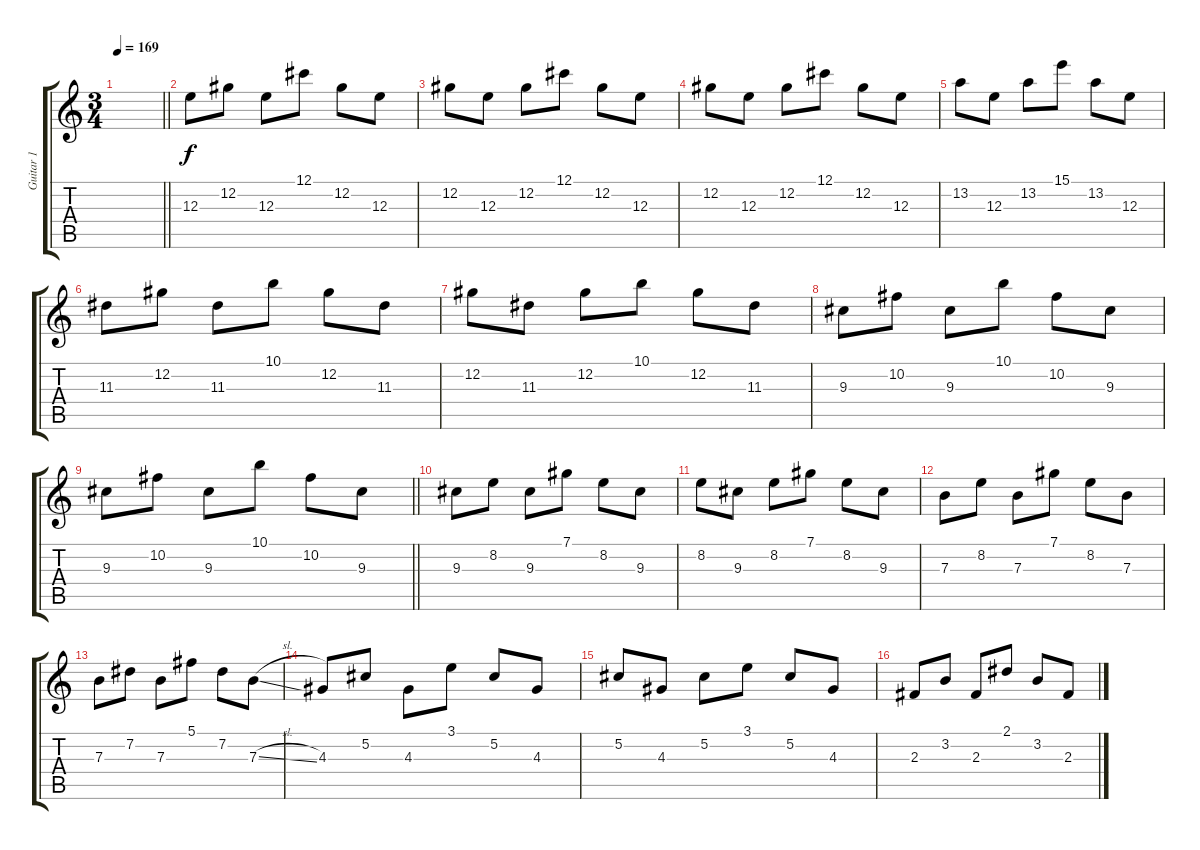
\track ("Guitar 1" "Guitar 1") {instrument distortionguitar}
\staff {score tabs}
\tuning (Db4 Ab3 E3 B2 Gb2 Db2) {hide}
\ts (3 4)
\tempo 169
\clef g2
\barLineRight lightlight
\ks c
|
\section ("" "")
12.3.8 12.2.8 12.3.8 12.1.8 12.2.8 12.3.8 |
12.2.8 12.3.8 12.2.8 12.1.8 12.2.8 12.3.8 |
12.2.8 12.3.8 12.2.8 12.1.8 12.2.8 12.3.8 |
13.2.8 12.3.8 13.2.8 15.1.8 13.2.8 12.3.8 |
11.3.8 12.2.8 11.3.8 10.1.8 12.2.8 11.3.8 |
12.2.8 11.3.8 12.2.8 10.1.8 12.2.8 11.3.8 |
9.3.8 10.2.8 9.3.8 10.1.8 10.2.8 9.3.8 |
\barLineRight lightlight
9.3.8 10.2.8 9.3.8 10.1.8 10.2.8 9.3.8 |
9.3.8 8.2.8 9.3.8 7.1.8 8.2.8 9.3.8 |
8.2.8 9.3.8 8.2.8 7.1.8 8.2.8 9.3.8 |
7.3.8 8.2.8 7.3.8 7.1.8 8.2.8 7.3.8 |
7.3.8 7.2.8 7.3.8 5.1.8 7.2.8 7.3{sl}.8 |
4.3.8 5.2.8 4.3.8 3.1.8 5.2.8 4.3.8 |
5.2.8 4.3.8 5.2.8 3.1.8 5.2.8 4.3.8 |
2.3.8 3.2.8 2.3.8 2.1.8 3.2.8 2.3.8
